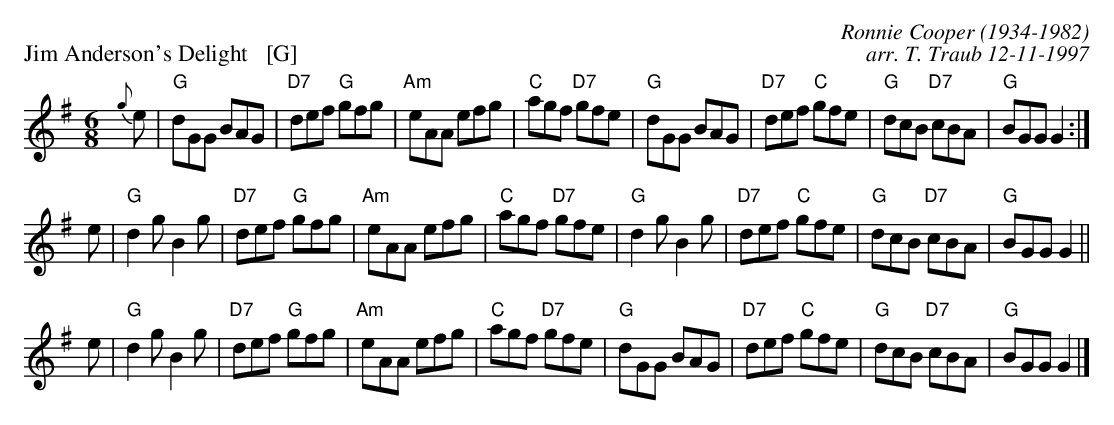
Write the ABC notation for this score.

X:1
P: Jim Anderson's Delight   [G]
C: Ronnie Cooper (1934-1982)
C: arr. T. Traub 12-11-1997
L: 1/8
M: 6/8
K: G
{g}e \
| "G"dGG BAG | "D7"def "G"gfg | "Am"eAA efg | "C"agf "D7"gfe \
| "G"dGG BAG | "D7"def "C"gfe | "G"dcB "D7"cBA | "G"BGG G2 :|
e \
| "G"d2g B2g | "D7"def "G"gfg | "Am"eAA efg | "C"agf "D7"gfe \
| "G"d2g B2g | "D7"def "C"gfe | "G"dcB "D7"cBA | "G"BGG G2 ||
e \
| "G"d2g B2g | "D7"def "G"gfg | "Am"eAA efg | "C"agf "D7"gfe \
| "G"dGG BAG | "D7"def "C"gfe | "G"dcB "D7"cBA | "G"BGG G2 |]
